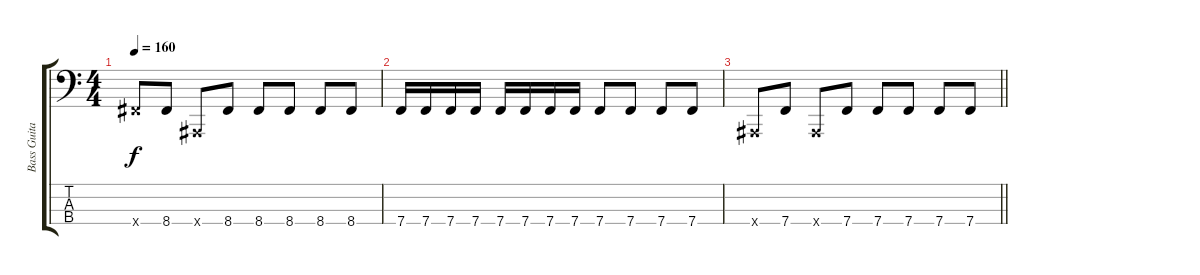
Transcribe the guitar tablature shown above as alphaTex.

\track ("Bass Guitar" "Bass Guita") {instrument electricbassfinger}
\staff {score tabs}
\tuning (Eb2 Bb1 F1 Bb0) {hide}
\ts (4 4)
\tempo 160
\clef f4
\ks c
8.4{x}.8{dy f} 8.4.8 0.4{x}.8 8.4.8 8.4.8 8.4.8 8.4.8 8.4.8 |
7.4.16 7.4.16 7.4.16 7.4.16 7.4.16 7.4.16 7.4.16 7.4.16 7.4.8 7.4.8 7.4.8 7.4.8 |
\barLineRight lightlight
0.4{x}.8 7.4.8 0.4{x}.8 7.4.8 7.4.8 7.4.8 7.4.8 7.4.8
